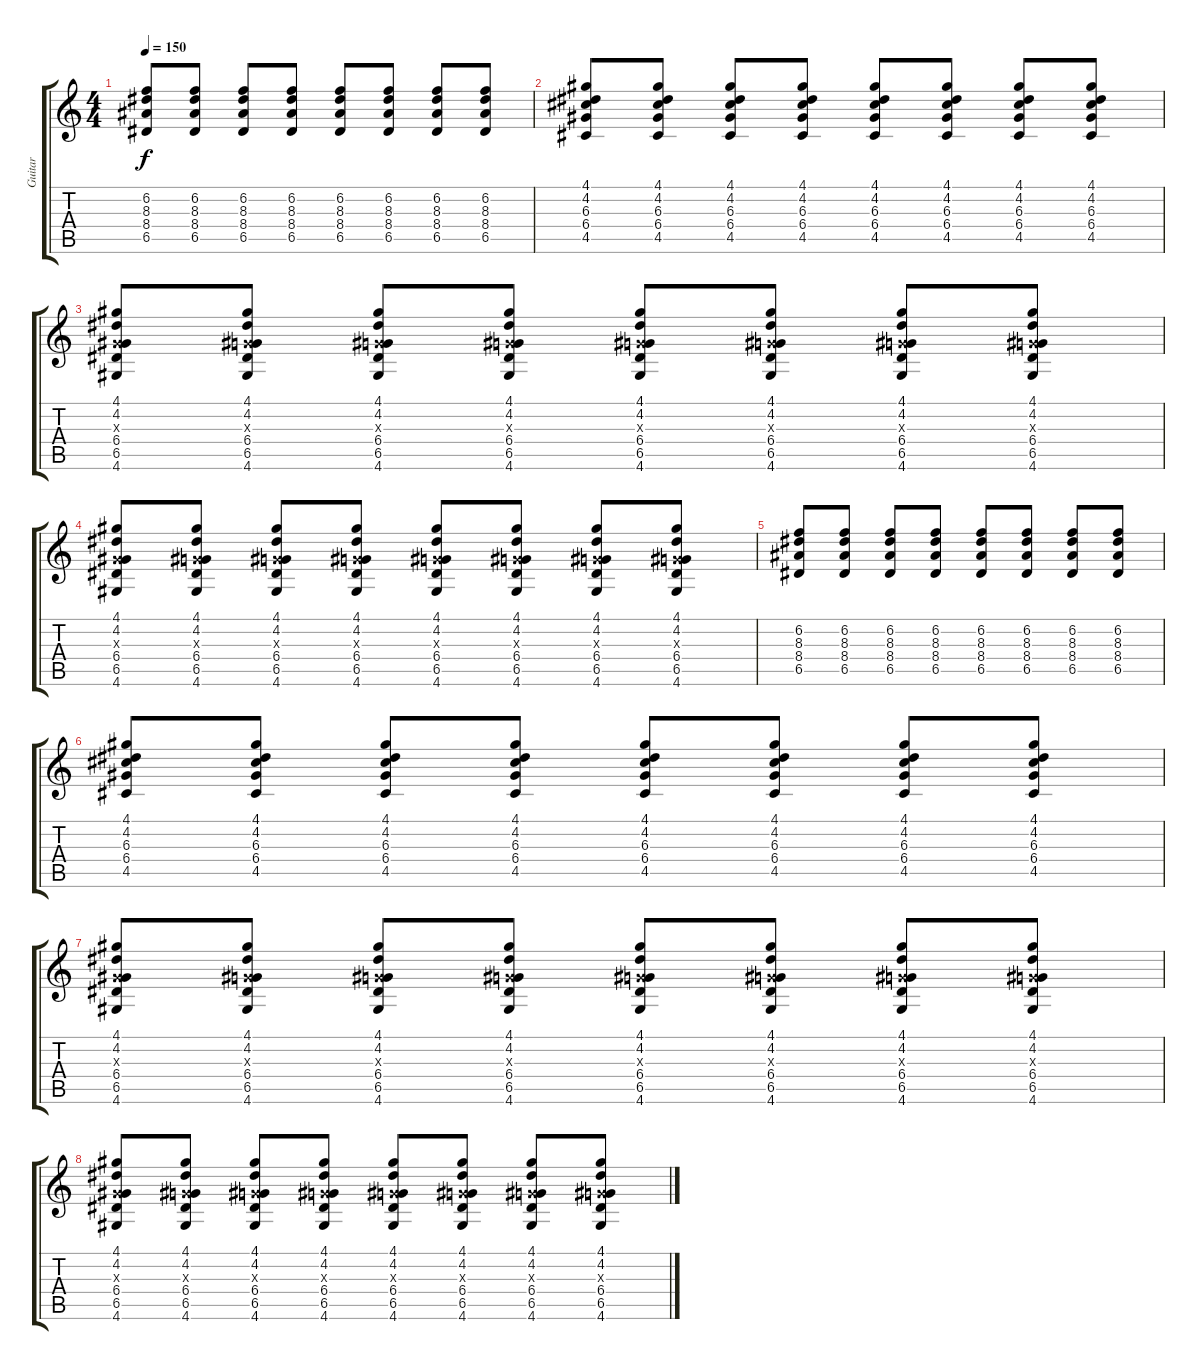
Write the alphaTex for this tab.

\track ("Guitar" "Guitar") {instrument electricguitarclean}
\staff {score tabs}
\tuning (E4 B3 G3 D3 A2 E2) {hide}
\ts (4 4)
\tempo 150
\clef g2
\ks c
(6.2 8.3 8.4 6.5).8{dy f} (6.2 8.3 8.4 6.5).8 (6.2 8.3 8.4 6.5).8 (6.2 8.3 8.4 6.5).8 (6.2 8.3 8.4 6.5).8 (6.2 8.3 8.4 6.5).8 (6.2 8.3 8.4 6.5).8 (6.2 8.3 8.4 6.5).8 |
(4.1 4.2 6.3 6.4 4.5).8 (4.1 4.2 6.3 6.4 4.5).8 (4.1 4.2 6.3 6.4 4.5).8 (4.1 4.2 6.3 6.4 4.5).8 (4.1 4.2 6.3 6.4 4.5).8 (4.1 4.2 6.3 6.4 4.5).8 (4.1 4.2 6.3 6.4 4.5).8 (4.1 4.2 6.3 6.4 4.5).8 |
(4.1 4.2 0.3{x} 6.4 6.5 4.6).8 (4.1 4.2 0.3{x} 6.4 6.5 4.6).8 (4.1 4.2 0.3{x} 6.4 6.5 4.6).8 (4.1 4.2 0.3{x} 6.4 6.5 4.6).8 (4.1 4.2 0.3{x} 6.4 6.5 4.6).8 (4.1 4.2 0.3{x} 6.4 6.5 4.6).8 (4.1 4.2 0.3{x} 6.4 6.5 4.6).8 (4.1 4.2 0.3{x} 6.4 6.5 4.6).8 |
(4.1 4.2 0.3{x} 6.4 6.5 4.6).8 (4.1 4.2 0.3{x} 6.4 6.5 4.6).8 (4.1 4.2 0.3{x} 6.4 6.5 4.6).8 (4.1 4.2 0.3{x} 6.4 6.5 4.6).8 (4.1 4.2 0.3{x} 6.4 6.5 4.6).8 (4.1 4.2 0.3{x} 6.4 6.5 4.6).8 (4.1 4.2 0.3{x} 6.4 6.5 4.6).8 (4.1 4.2 0.3{x} 6.4 6.5 4.6).8 |
(6.2 8.3 8.4 6.5).8 (6.2 8.3 8.4 6.5).8 (6.2 8.3 8.4 6.5).8 (6.2 8.3 8.4 6.5).8 (6.2 8.3 8.4 6.5).8 (6.2 8.3 8.4 6.5).8 (6.2 8.3 8.4 6.5).8 (6.2 8.3 8.4 6.5).8 |
(4.1 4.2 6.3 6.4 4.5).8 (4.1 4.2 6.3 6.4 4.5).8 (4.1 4.2 6.3 6.4 4.5).8 (4.1 4.2 6.3 6.4 4.5).8 (4.1 4.2 6.3 6.4 4.5).8 (4.1 4.2 6.3 6.4 4.5).8 (4.1 4.2 6.3 6.4 4.5).8 (4.1 4.2 6.3 6.4 4.5).8 |
(4.1 4.2 0.3{x} 6.4 6.5 4.6).8 (4.1 4.2 0.3{x} 6.4 6.5 4.6).8 (4.1 4.2 0.3{x} 6.4 6.5 4.6).8 (4.1 4.2 0.3{x} 6.4 6.5 4.6).8 (4.1 4.2 0.3{x} 6.4 6.5 4.6).8 (4.1 4.2 0.3{x} 6.4 6.5 4.6).8 (4.1 4.2 0.3{x} 6.4 6.5 4.6).8 (4.1 4.2 0.3{x} 6.4 6.5 4.6).8 |
(4.1 4.2 0.3{x} 6.4 6.5 4.6).8 (4.1 4.2 0.3{x} 6.4 6.5 4.6).8 (4.1 4.2 0.3{x} 6.4 6.5 4.6).8 (4.1 4.2 0.3{x} 6.4 6.5 4.6).8 (4.1 4.2 0.3{x} 6.4 6.5 4.6).8 (4.1 4.2 0.3{x} 6.4 6.5 4.6).8 (4.1 4.2 0.3{x} 6.4 6.5 4.6).8 (4.1 4.2 0.3{x} 6.4 6.5 4.6).8
